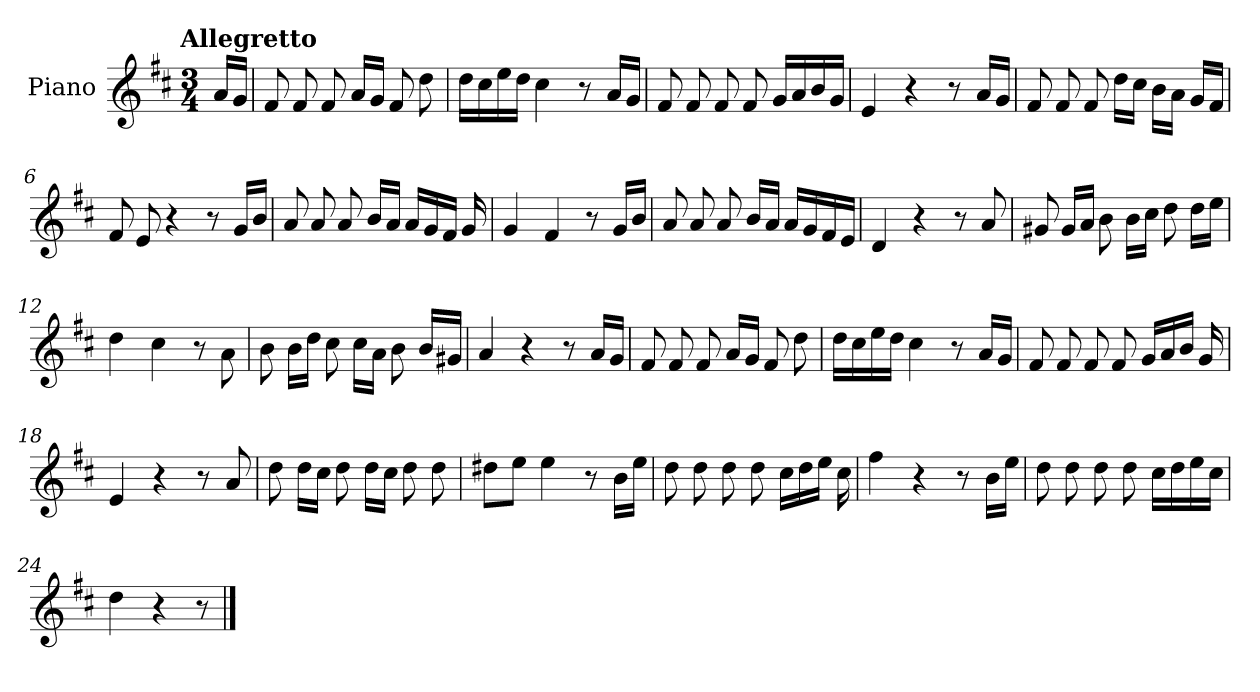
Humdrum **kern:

**kern
*part1
*staff1
*I"Piano
*I'Pno.
*clefG2
*k[f#c#]
!!LO:TX:omd:t=Allegretto
*M3/4
*MM116
=
16a/LL
16g/JJ
=1
8f#/
8f#/
8f#/
16a/LL
16g/JJ
8f#/
8dd\
=2
16dd\LL
16cc#\
16ee\
16dd\JJ
4cc#\
8r
16a/LL
16g/JJ
=3
8f#/
8f#/
8f#/
8f#/
16g/LL
16a/
16b/
16g/JJ
!!LO:LB:g=z
=4
4e/
4r
8r
16a/LL
16g/JJ
=5
8f#/
8f#/
8f#/
16dd\LL
16cc#\JJ
16b\LL
16a\JJ
16g/LL
16f#/JJ
=6
8f#/
8e/
4r
8r
16g/LL
16b/JJ
=7
8a/
8a/
8a/
16b/LL
16a/JJ
16a/LL
16g/
16f#/JJ
16g/
!!LO:LB:g=z
=8
4g/
4f#/
8r
16g/LL
16b/JJ
=9
8a/
8a/
8a/
16b/LL
16a/JJ
16a/LL
16g/
16f#/
16e/JJ
=10
4d/
4r
8r
8a/
=11
8g#X/
16g#/LL
16a/JJ
8b\
16b\LL
16cc#\JJ
8dd\
16dd\LL
16ee\JJ
=12
4dd\
4cc#\
8r
8a\
!!LO:LB:g=z
=13
8b\
16b\LL
16dd\JJ
8cc#\
16cc#\LL
16a\JJ
8b\
16b/LL
16g#X/JJ
=14
4a/
4r
8r
16a/LL
16g/JJ
=15
8f#/
8f#/
8f#/
16a/LL
16g/JJ
8f#/
8dd\
=16
16dd\LL
16cc#\
16ee\
16dd\JJ
4cc#\
8r
16a/LL
16g/JJ
!!LO:LB:g=z
=17
8f#/
8f#/
8f#/
8f#/
16g/LL
16a/
16b/JJ
16g/
=18
4e/
4r
8r
8a/
=19
8dd\
16dd\LL
16cc#\JJ
8dd\
16dd\LL
16cc#\JJ
8dd\
8dd\
=20
8dd#X\L
8ee\J
4ee\
8r
16b\LL
16ee\JJ
!!LO:LB:g=z
=21
8dd\
8dd\
8dd\
8dd\
16cc#\LL
16dd\
16ee\JJ
16cc#\
=22
4ff#\
4r
8r
16b\LL
16ee\JJ
=23
8dd\
8dd\
8dd\
8dd\
16cc#\LL
16dd\
16ee\
16cc#\JJ
=24
4dd\
4r
8r
==
*-
